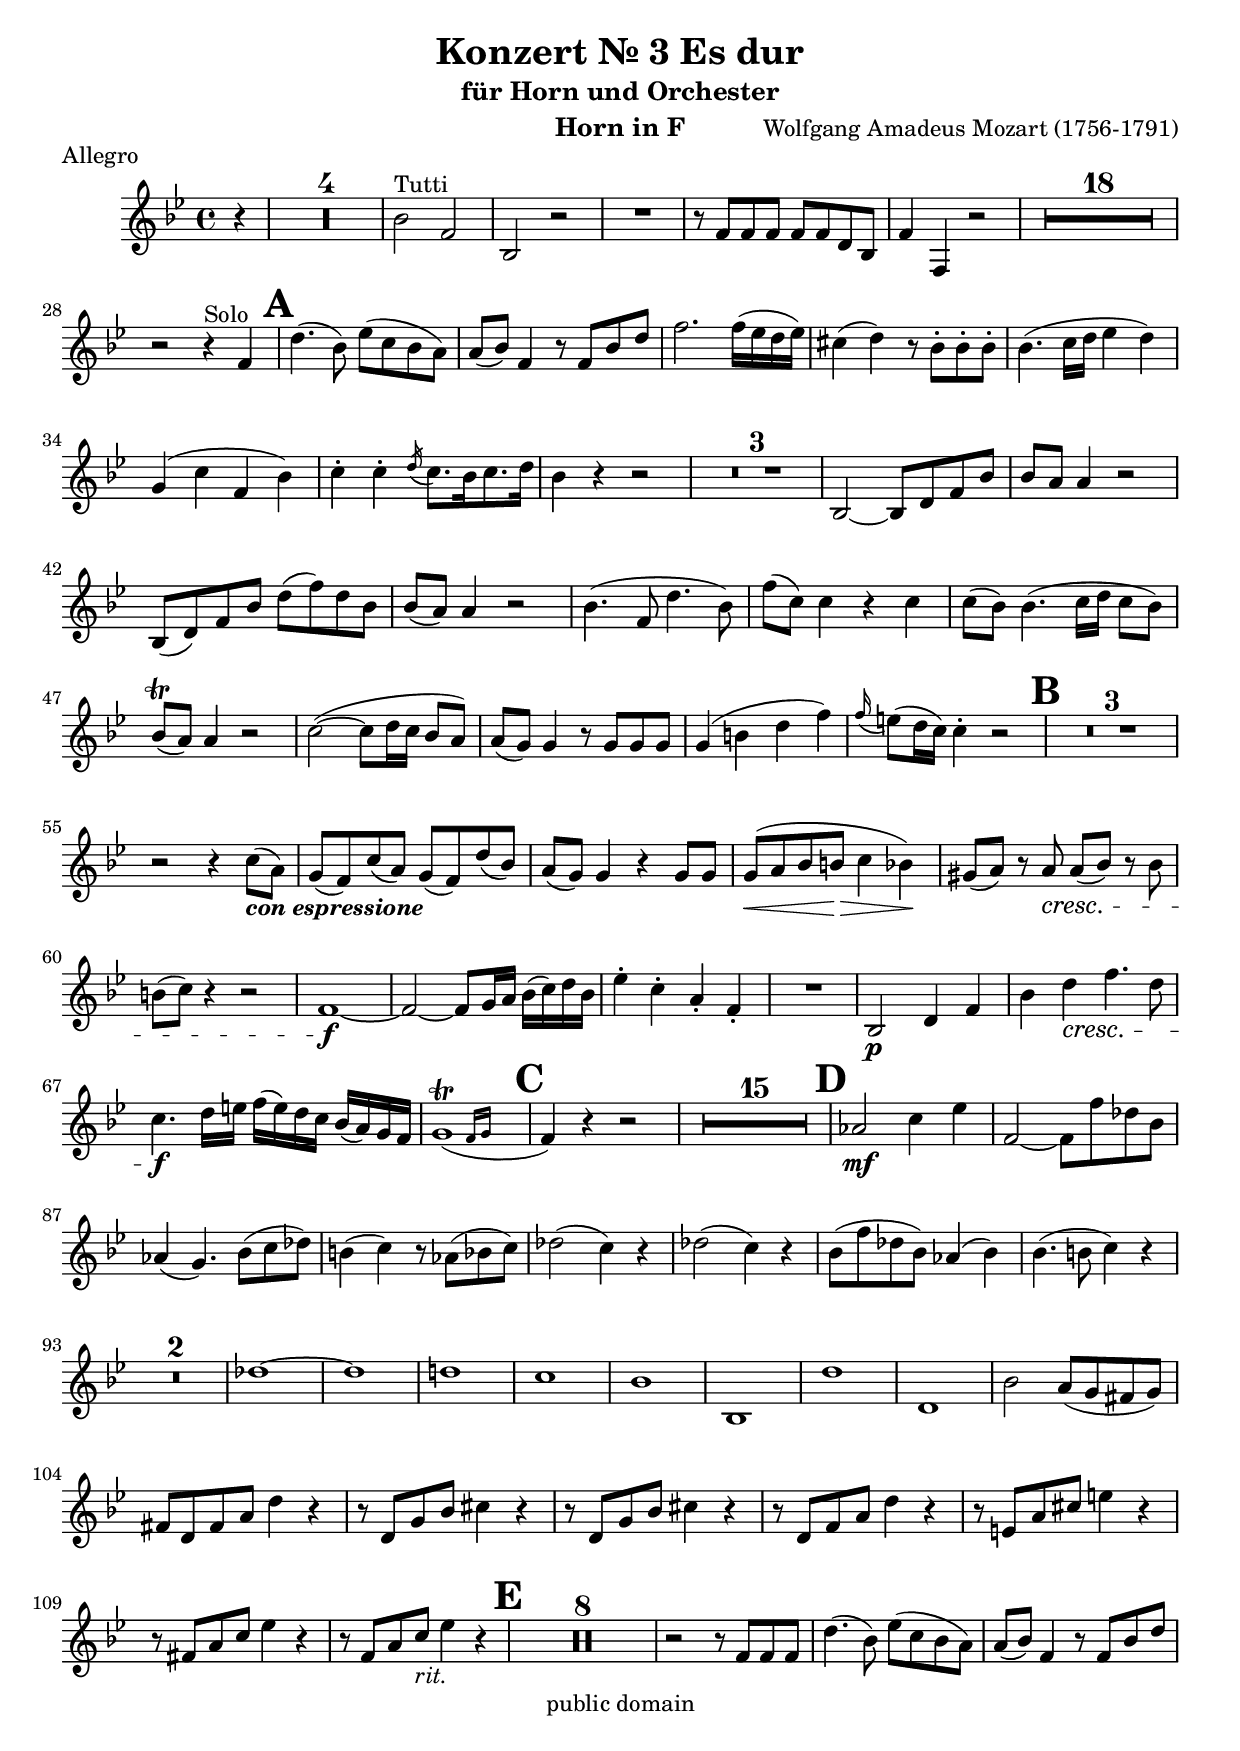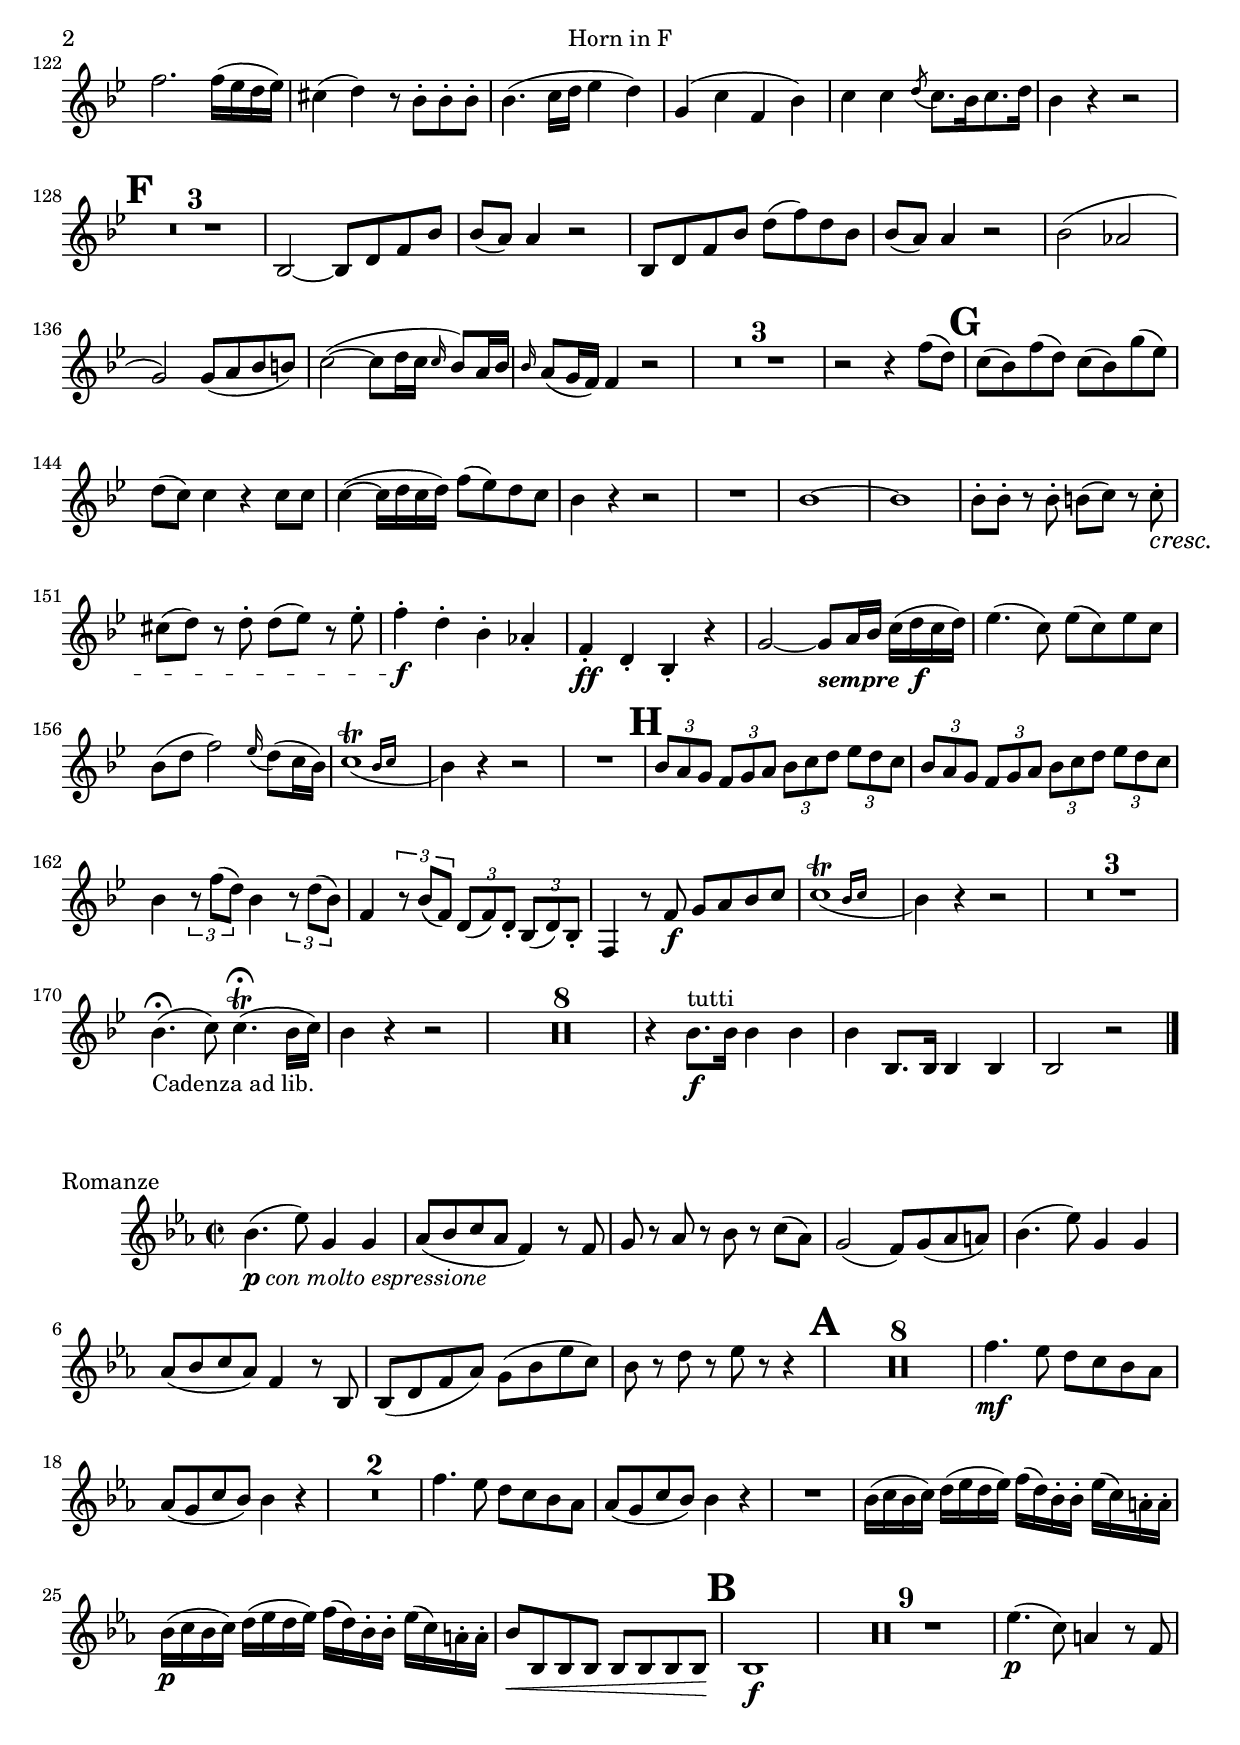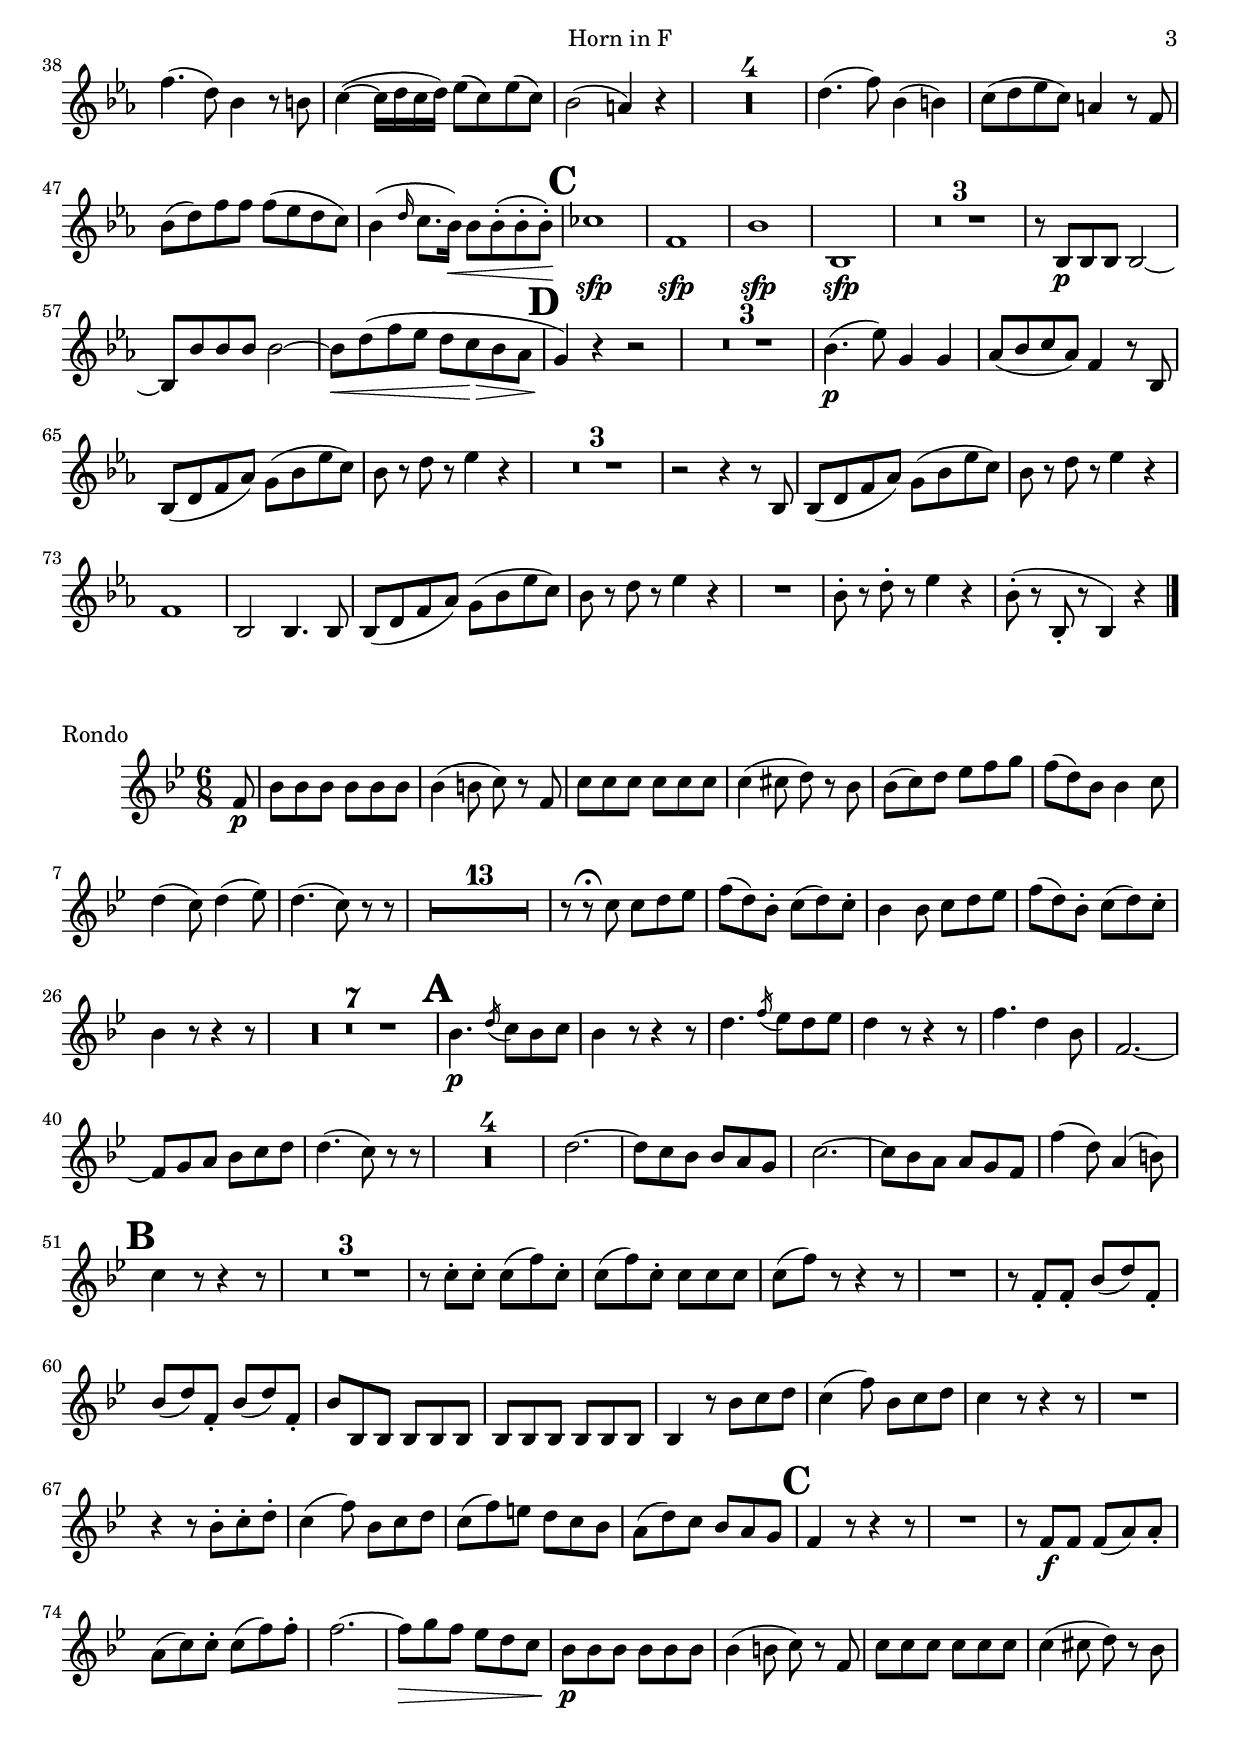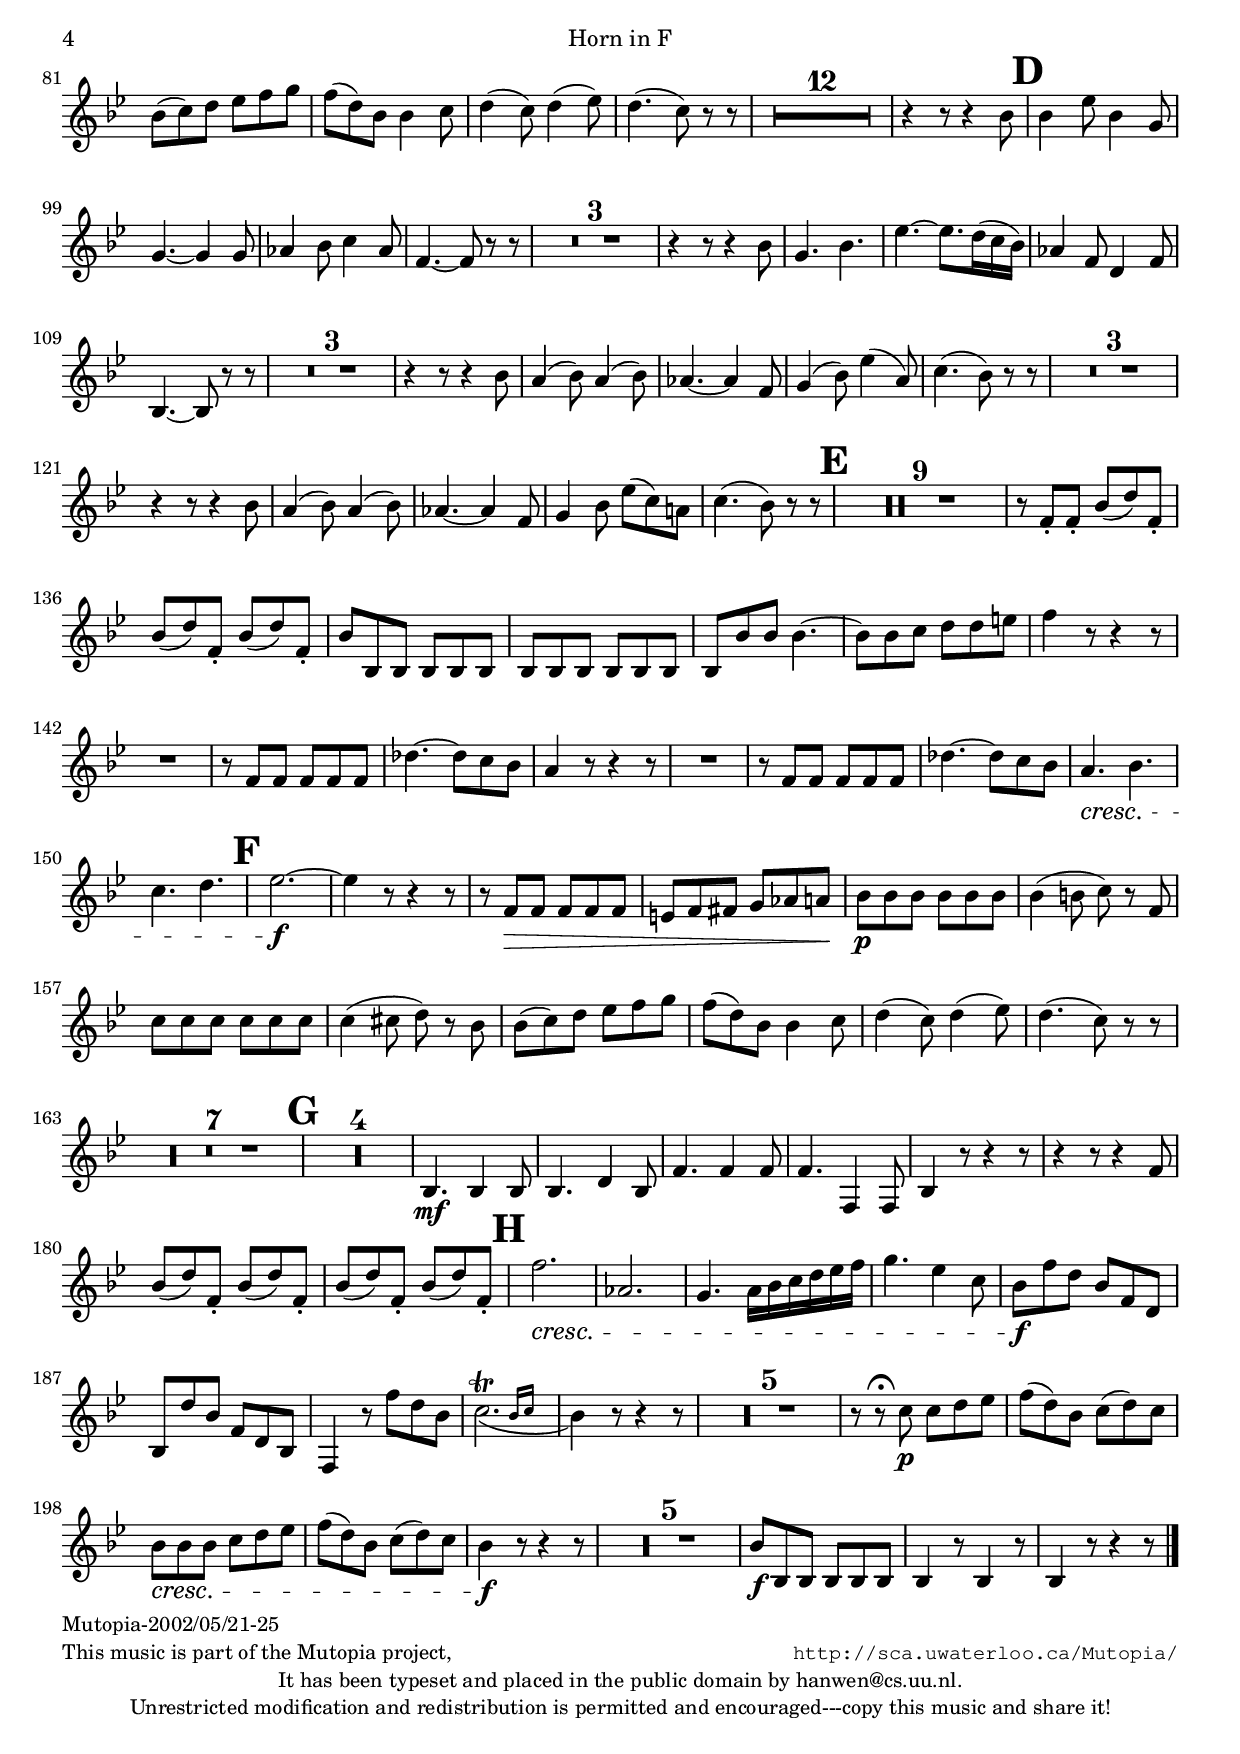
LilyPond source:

\header{
  title = "Konzert Nr. 3 Es dur"
  subtitle = "für Horn und Orchester"
  composer = "Wolfgang Amadeus Mozart (1756-1791)"
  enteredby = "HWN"
  opus = "KV 447"

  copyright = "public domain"
  instrument = "Horn in F"
  editor = "Henri Kling"
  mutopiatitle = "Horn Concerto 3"
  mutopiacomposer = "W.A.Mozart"
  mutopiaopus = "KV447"
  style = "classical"
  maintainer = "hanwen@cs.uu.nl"
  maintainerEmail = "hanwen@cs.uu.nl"
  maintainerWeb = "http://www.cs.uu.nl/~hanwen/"	
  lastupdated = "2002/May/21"
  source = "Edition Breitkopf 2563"
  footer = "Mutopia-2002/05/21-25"

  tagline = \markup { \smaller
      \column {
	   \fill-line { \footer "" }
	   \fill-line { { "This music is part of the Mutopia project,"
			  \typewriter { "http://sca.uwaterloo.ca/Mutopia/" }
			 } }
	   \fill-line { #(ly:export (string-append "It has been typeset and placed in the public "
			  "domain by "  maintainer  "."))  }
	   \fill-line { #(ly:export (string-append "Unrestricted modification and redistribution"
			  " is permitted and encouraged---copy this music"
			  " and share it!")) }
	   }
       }
}
%{

This is the Mozart 3 for horn.  It's from an Edition Breitkopf EB
2563, edited by Henri Kling. Henri Kling (1842-1918) was a horn
virtuoso that taught in Geneva. 

%}

\version "2.5.13"

% 

longgrace = \override Stem  #'stroke-style = #'()
endlonggrace = \revert Stem #'stroke-style
ritenuto = \markup { \italic  "rit." }

\version "2.10.0"
  
cresc =  {
    #(ly:export (make-event-chord (list (make-span-event 'CrescendoEvent START)))) 
    \set crescendoText =  \markup { \italic \bold "cresc." }
    \set crescendoSpanner =  #'text
}

\layout {
    \context {
        \Score
        skipBars = ##t
        midiInstrument = #"french horn"
        %% try to mimic Breitkopf
        \override RehearsalMark #'padding = #1
        \override MultiMeasureRest #'padding = #0.5
        restNumberThreshold = #1

	\override RehearsalMark #'font-series = #'bold
	\override RehearsalMark #'font-size = #4.5

        \override Beam #'thickness = #0.6
        \override Beam #'space-function = #(lambda (beam mult) 0.8)
    }
    \context {
        \Staff
        \override VerticalAxisGroup #'minimum-Y-extent = #'(-2.5 . 3.5)
    }
}

\paper{

    % #(define fonts my-sheet)

    % stress page breaking on a6 paper:
    % line-width = 80 \mm
    % paper-width = 105 \mm
    % paper-height = 149 \mm
    
    indent = 10. \mm
    line-width = 189. \mm
    ragged-last-bottom = ##f

}


\version "2.3.4"
% 

longgrace = \override Stem  #'stroke-style = #'()
endlonggrace = \revert Stem #'stroke-style
ritenuto = \markup { \italic  "rit." }

\version "2.10.0"
  
cresc =  {
    #(ly:export (make-event-chord (list (make-span-event 'CrescendoEvent START)))) 
    \set crescendoText =  \markup { \italic \bold "cresc." }
    \set crescendoSpanner =  #'text
}

\layout {
    \context {
        \Score
        skipBars = ##t
        midiInstrument = #"french horn"
        %% try to mimic Breitkopf
        \override RehearsalMark #'padding = #1
        \override MultiMeasureRest #'padding = #0.5
        restNumberThreshold = #1

	\override RehearsalMark #'font-series = #'bold
	\override RehearsalMark #'font-size = #4.5

        \override Beam #'thickness = #0.6
        \override Beam #'space-function = #(lambda (beam mult) 0.8)
    }
    \context {
        \Staff
        \override VerticalAxisGroup #'minimum-Y-extent = #'(-2.5 . 3.5)
    }
}

\paper{

    % #(define fonts my-sheet)

    % stress page breaking on a6 paper:
    % line-width = 80 \mm
    % paper-width = 105 \mm
    % paper-height = 149 \mm
    
    indent = 10. \mm
    line-width = 189. \mm
    ragged-last-bottom = ##f

}



allegro =
	
	\relative c'
{
	\time 4/4
	\key c \major
	\partial 4
	r4 
	|
	R1*4
	c'2^"Tutti" g
	c, r
	R1*1
	r8 g' g g  g g e c
	g'4 g, r2
	R1*18
	r2 r4^"Solo" g'4 |
	\mark "A"
	e'4. ( c8)  f[ (d c  b) ]
	 b[( c)] g4 r8  g[ c e]
	g2.   g16[( f e  f)]
	dis4 ( e4) r8  c8[-. c-. c-.]
	c4.(  d16[ e]  f4  e)
	a,( d g, c)
	d-. d-. \grace {
  \override Stem  #'stroke-style = #"grace"
   e16( 
  \revert Stem #'stroke-style }
 d8.[) c16 d8. e16]
	c4 r r2
	R1*3
	c,2 ~  c8[ e g c]
	 c[  b ] b4 r2
	 c,8[ ( e) g c]  e[( g) e c]
	 c[( b)] b4 r2
	c4.( g8 e'4. c8)
	 g'[( d) ] d4 r4 d
	 d8[ ( c)] c4.(  d16[ e]  d8[  c)]
	 c8[(\trill  b)] b4 r2 |
	d2( ~   d8[ e16 d]  c8[  b)] |
	 b[( a)] a4 r8  a[ a a]
	a4( cis e  g)
	\grace {
  \override Stem  #'stroke-style = #"grace"
   \longgrace g16( \endlonggrace 
  \revert Stem #'stroke-style }

	 fis8[)( e16  d)] d4-. r2 | 
	\mark "B"
	R1*3
	r2 r4  d8[(_\markup { \italic \bold "con espressione" } b) ]
	 a[(  g) d'(  b)]  a[(  g) e'(  c) ]
	 b8[(  a)] a4 r4  a8[ a]
	 a[( \< b c cis\!\> ]  d4  c\!)
	 ais8[( b)] r8 \cresc b  b[( c)] r c
	 cis[ ( d)] r4 r2
	\endcresc g,1\f ~ g2 ~  g8[ a16 b]  c[( d) e c]
	%% 64
	f4-. d-. b-. g-.
	R1

	c,2\p e4 g c \cresc e g4. e8 |
	\endcresc d4.\f  e16[ fis]  g[ ( fis) e d]  c[( b) a g]

	<< a1(\trill
	  { s2 \grace {
  \override Stem   #'stroke-style = #"grace"
    g16[ a] 
  \revert Stem #'stroke-style }
 } >>
	\mark "C"
	 g4) r r2
	R1*15
	\mark "D"
	bes2\mf d4 f
	g,2~  g8[ g' es c]|
	bes4(  a4.)  c8[( d  es)]
	cis4( d) r8  bes[ (c  d)]
	es2 ( d4) r
	es2 ( d4) r
	 c8[( g' es  c)] bes4( c)
	c4.( cis8  d4) r
	R1*2
	es1~es1|
	e!
	d
	c
	c,
	e'
	e,
	c'2  b8[( a gis  a)]
	 gis8[ e gis b ] e4 r |
	r8  e,[ a c] dis4 r
	r8  e,[ a c] dis4 r
	r8  e,[ g b] e4 r
	r8  fis,[ b dis] fis4 r
	r8  gis,[ b d] f4 r
	r8  g,[ b d_\ritenuto ] f4 r
	\mark  "E"
	R1*8
	r2 r8  g,[ g g]
	e'4.( c8)  f[( d c  b)]
	 b[( c)] g4 r8  g[ c e] |
	g2.   g16[( f e  f)]
	dis4( e) r8  c[-. c-. c-.]
	c4.(  d16[ e] f4  e)
	a, ( d g,  c)
	d d 
	    \grace {
  \override Stem   #'stroke-style = #"grace"
   e8( 
  \revert Stem #'stroke-style }

	   d8.[) c16 d8. e16] 
	c4 r r2
	\mark "F"
	R1*3
	c,2~ c8[ e g c]
	 c8[( b)] b4 r2
	 c,8[ e g c ]  e[ ( g) e c]
	 c[( b)] b4 r2
	c2 (bes  a)  a8[(b c  cis)]
	d2( ~  d8[ e16 d] \grace {
  \override Stem   #'stroke-style = #"grace"
   \longgrace d16( \endlonggrace 
  \revert Stem #'stroke-style }
 c8[) b16  c)]
	\grace {
  \override Stem   #'stroke-style = #"grace"
   \longgrace c16 \endlonggrace 
  \revert Stem #'stroke-style }
 b8[( a16  g)] g4 r2 |
	R1*3
	r2 r4  g'8[( e)]
	\mark "G"
	 d[( c) g'( e)]  d[( c) a'( f)]
	 e[( d)] d4 r  d8[ d]
	d4(~  d16[ e d  e)]  g8[( f) e d] |
	c4 r r2
	R1
	c1 ~
	c |
	 c8[-. c-.] r c-.  cis[( d)] r\cresc d-. |
	 dis[( e)] r e-.  e[( f)] r f-. |
	g4-.\f\endcresc  e-. c-. bes-. |
	g-.\ff e-. c-. r |
	a'2 ~  a8[_""_\markup { \bold \italic "sempre " \dynamic "f" }  b16 c]  d[( e d  e)]

	
	f4. ( d8)  f8[ ( d) f d]
	 c[ (e]  g2) \grace {
  \override Stem   #'stroke-style = #"grace"
   \longgrace f16(  \endlonggrace 
  \revert Stem #'stroke-style }
  e8[)( d16  c)]

	<< d1\trill _(
	  { s2 \grace {
  \override Stem   #'stroke-style = #"grace"
    c16[ d] 
  \revert Stem #'stroke-style }
 } >>
	
	 c4) r r2
	R1 |
	\mark "H"
	\times 2/3 {  c8[ b a ] } \times 2/3 {  g[ a b] }
	  \times 2/3 {  c[ d e] } \times 2/3 {  f[ e d] } |
	\times 2/3 {  c[ b a ] } \times 2/3 {  g[ a b] }
	  \times 2/3 {  c[ d e] } \times 2/3 {  f[ e d] }|
	c4 \times 2/3 {  r8  g'[( e)]} c4 \times 2/3 {  r8  e[ ( c)]} |
	g4 \times 2/3 {  r8  c8[( g)] } \times 2/3 {  e[ ( g) e-. ] } \times 2/3 {  c[ ( e) c-.] }|
	g4 r8 g'\f  a[ b c d]|

	<< d1_(\trill
	  { s2 \grace {
  \override Stem   #'stroke-style = #"grace"
    c16[ d] 
  \revert Stem #'stroke-style }
 }  >>
	 c4) r r2
	R1*3

	c4.^\fermata_"Cadenza ad lib." ( d8) d4.\trill^\fermata (  c16[  d)] 
	c4 r r2
	R1*8
	r4  c8.[^"tutti"\f c16] c4 c
	c  c,8.[ c16] c4 c|
	c2 r2 \bar "|."
	
}


\version "2.5.13"
% 

longgrace = \override Stem  #'stroke-style = #'()
endlonggrace = \revert Stem #'stroke-style
ritenuto = \markup { \italic  "rit." }

\version "2.10.0"
  
cresc =  {
    #(ly:export (make-event-chord (list (make-span-event 'CrescendoEvent START)))) 
    \set crescendoText =  \markup { \italic \bold "cresc." }
    \set crescendoSpanner =  #'text
}

\layout {
    \context {
        \Score
        skipBars = ##t
        midiInstrument = #"french horn"
        %% try to mimic Breitkopf
        \override RehearsalMark #'padding = #1
        \override MultiMeasureRest #'padding = #0.5
        restNumberThreshold = #1

	\override RehearsalMark #'font-series = #'bold
	\override RehearsalMark #'font-size = #4.5

        \override Beam #'thickness = #0.6
        \override Beam #'space-function = #(lambda (beam mult) 0.8)
    }
    \context {
        \Staff
        \override VerticalAxisGroup #'minimum-Y-extent = #'(-2.5 . 3.5)
    }
}

\paper{

    % #(define fonts my-sheet)

    % stress page breaking on a6 paper:
    % line-width = 80 \mm
    % paper-width = 105 \mm
    % paper-height = 149 \mm
    
    indent = 10. \mm
    line-width = 189. \mm
    ragged-last-bottom = ##f

}



romanze =  \relative c' {
	\key f \major
	\time 2/2
	\set Score.skipBars =  ##t

	c'4.( _\markup { \dynamic "p" \italic { "" con molto espressione } }
		 f8) a,4 a
	 bes8[( c d bes]  g4) r8 g
	a r bes r c r  d[( bes)]
	a2(  g8[) a( bes  b)]
	c4. ( f8) a,4 a |
	% 6 
	 bes8[ (c d bes)] g4 r8 c,
	 c8[( e g  bes)]  a[( c f  d)]
	c r e r f r r4
	\mark "A"
	R1*8
	g4.\mf f8   e[ d c bes]
	% 18
	 bes[( a d  c)] c4 r
	R1*2
	g'4. f8  e[ d c bes]
	 bes[ (a d  c)] c4 r
	R1
	% 25
	 c16[ ( d c  d)]  e[ ( f e  f)]  g[( e) c-. c-.]  f[( d) b-. b-.]
	 c16[\p ( d c  d)]  e[ ( f e  f)]  g[( e) c-. c-.]  f[( d) b-. b-.]
	 c8[ \< c, c c]  c[ c c c\!]
	\mark "B"
	c1\f
	R1*9
	f'4.(\p  d8) b4 r8 g
	g'4.( e8) c4 r8 cis |
	% 39
	d4(~  d16[ e d  e)]  f8[ ( d) f( d)]
	c2( b4) r
	R1*4
	e4. ( g8) c,4 ( cis)
	 d8[( e f  d)] b4 r8 g
	 c[ ( e) g g]  g[( f e  d)]
	c4(
	\grace {
  \override Stem   #'stroke-style = #"grace"
   \longgrace e16 \endlonggrace 
  \revert Stem #'stroke-style }

	 d8.[  c16) \< ]  c8[ c-.( c-. c)-.]\!
	\mark "C"

	%% this is a trick to get the sfp-s to align. 
	\override Hairpin   #'transparent = ##t
	des1\sfp \> 
	g,1\sfp\!  \> 
	c\sfp \!   \> 
	c,\sfp\!
	\revert Hairpin #'transparent 
	R1*3
	r8  c[\p c c] c2~
	 c8[ c' c c] c2~
	 c8[ \< e( g f]  e[  d\!\> c bes]
	\mark "D"
	a4\!) r r2
	R1*3
	c4.\p ( f8) a,4 a |
	 bes8[ (c d bes)] g4 r8 c,
	 c8[( e g  bes)]  a[( c f  d)]
	c r e r f4 r4
	R1*3
	r2 r4 r8 c,8
	 c8[( e g  bes)]  a[( c f  d)]
	c r e r f4 r4	
	g,1
	c,2 c4. c8
	 c8[( e g  bes)]  a[( c f  d)]
	c r e r f4 r4			% -. ? 

	R1
	c8-.   r e-. r f4 r4

	% Finish with F if played separately 
	c8-.(   r c,-. r  c4) r4| 
	\bar "|."
}



\version "2.11.61"

% \include "mozart-hrn3-defs.ily"

rondotheme =  \relative c' {
	 c'8[ c c]  c[ c c]
	c4( cis8  d) r g,
	 d'8[ d d]  d[ d d]
	d4( dis8  e) r c |
	 c[( d) e]  f[ g a]
	 g[ ( e) c] c4 d8
	e4( d8) e4( f8)
	e4.( d8) r r |
}

lipbreaker =  \relative c'
{
 	r8  g'[-. g-.]  c[( e) g,-.]
	 c[( e) g,-.]  c[( e) g,-.]
	 c[ c, c]  c[ c c]
	 c[ c c]  c[ c c]
}

rightsixteenth = { \set stemLeftBeamCount =  1
  \set stemRightBeamCount =  2 }
leftsixteenth = { \set stemLeftBeamCount =  2
  \set stemRightBeamCount =  1 }
bothsixteenth = { \set stemLeftBeamCount =  2
  \set stemRightBeamCount =  2 }

rondo =  	\relative c'
{
	\partial 8
	\time 6/8
	\key c \major
	
	g'8\p |
	
	\rondotheme
	
	R2.*13 |
	r8 r^\fermata d'  d[ e f]
	 g[ ( e) c-.]  d[( e) d-.]
	c4 c8  d[ e f]
	 g[( e) c-.]  d[( e) d-.]
	c4 r8 r4 r8 |
	R2.*7
	\mark  "A"
	c4.\p \grace {
  \override Stem   #'stroke-style = #"grace"
   e16( 
  \revert Stem #'stroke-style }
  d8[) c d]
	c4 r8 r4 r8
	e4. \grace {
  \override Stem   #'stroke-style = #"grace"
   g16( 
  \revert Stem #'stroke-style }
  f8[) e f]
	e4 r8 r4 r8
	g4. e4 c8
	g2.~
	 g8[ a b]  c[ d e ]
	e4.( d8) r r
	R2.*4
	e2.~ |
	 e8[ d c]  c[ b a]
	d2.~
	 d8[ c b]  b[ a g]
	g'4( e8) b4( cis8)
	\mark "B"
	d4 r8 r4 r8
	R2.*3 |
	r8  d[-. d-.]  d[( g) d-.]
	 d[( g) d-.]  d[ d d]
	 d[( g)] r r4 r8
	R2.*1
	\lipbreaker
	c,,4 r8  c'[ d e]
	d4( g8)  c,[ d e]
	d4 r8 r4 r8
	R2. |
	r4 r8  c[-. d-. e-.]
	d4( g8)  c,[ d e]
	 d[( g) fis]  e[ d c]
	 b[ ( e) d]  c[ b a]
	\mark "C"
	g4 r8 r4 r8
	R2. |
	%
	r8  g[\f g]  g[(  b) b-.]
	 b[( d) d-.]  d[( g) g-.]
	g2.~
	 g8[ \> a g]  f[ e d]
	<< \rondotheme
	  { s8\!\p } >>
	  
	R2.*12
	r4 r8 r4 c8
	\mark "D"
	c4 f8 c4 a8
	a4.~a4 a8
	bes4 c8 d4 bes8
	g4. ~ g8 r r
	R2.*3
	r4 r8 r4 c8
	a4. c
	f ~  f8.[ \rightsixteenth e16(  \bothsixteenth d  c)]
	bes4 g8 e4 g8
	c,4. ~ c8 r r
	R2.*3| 
	r4 r8 r4 c'8
	b4( c8) b4( c8)
	bes4. ~ bes4 g8
	a4 ( c8) f4 ( b,8)
	d4. ( c8) r r
	R2.*3| 
	r4 r8 r4 c8
	b4( c8) b4( c8)
	bes4. ~ bes4 g8
	a4 c8  f[ ( d) b!]
	d4. ( c8) r r
	\mark "E"
	R2.*9  |
	\lipbreaker 
	c,8[ c' c] c4.~
	c8[ c d]  e[ e fis] 
	g4 r8 r4 r8
	R2.
	r8  g,[ g]  g[ g g] |
	es'4. ~  es8[ d c]
	b4 r8 r4 r8
	R2. |
	r8  g[ g]  g[ g g]
	es'4. ~  es8[ d c]
	\cresc b4.  c4. d4. e4.
	\mark "F"
	\endcresc
	
	f2.\f ~ |
	f4 r8 r4 r8
	r8  g,[\> g]  g[ g g]
	
	% Edition breitkopf says a-flat (silly!)
	 fis[  g gis] 
		  a[ bes b]\!

	%% EB does the slur in the Rondo differently from the 1st adn 2nd time.
	%% why. Should check with MS.
	<< \rondotheme
	  { s8\p } >>
	R2.*7
	\mark "G"
	R2.*4
	c,4.\mf c4 c8
	c4. e4 c8
	g'4. g4 g8
	g4. g,4 g8
	c4 r8 r4 r8
	r4 r8 r4 g'8
	 c[ ( e) g,-.] 	 c[ ( e) g,-.]
	 c[ ( e) g,-.] 	 c[ ( e) g,-.]
	\mark "H"
	\cresc g'2.  bes,2.
	a4.  b16[ c d e f g]
	a4. f4 d8
	\endcresc c8[\f g' e]  c[ g e]
	 c[ e' c]   g[ e c]
	g4 r8  g''8[ e c]

	
	<< d2._(\trill
	  { s2 	\grace {
  \override Stem   #'stroke-style = #"grace"
     c16[ d] 
  \revert Stem #'stroke-style }
 } >>
	
	
	 c4) r8 r4 r8
	R2.*5
	r8 r8^\fermata d8\p  d[ e f]
	 g[ ( e) c]  d[( e) d]
	\cresc  c[  c c]  d[ e f]
	 g[( e) c]  d[( e) d]
	\endcresc c4\f  r8 r4 r8
	R2.*5
	 c8[\f c, c]  c[ c c]
	c4 r8 c4 r8

	% This is technically incorrect, since we started with an 8th
	% note pickup, but both eulenburg and EB do this as well.
	c4 r8 r4 r8 \bar "|."		
}



\paper {
    betweensystempadding = 0.0
    betweensystemspace = 20 \mm
}


\book {
    \score {
	{ \transpose c' bes \allegro }
	\layout { }
	\header { piece = "Allegro" opus = "" }	
	\midi { \tempo 4=90 }
    }

    \score {
	{ \transpose c' bes \romanze }
	\header { piece = "Romanze" opus = "" }	
	\midi { \tempo 4 = 70  }
	\layout {}
    }

    \score
    {
	{ \transpose c' bes \rondo }
	\header { piece = "Rondo" opus = "" }
	\midi { \tempo 4 = 100 }
	\layout { }
    }
}

%% Local Variables:
%% coding: utf-8
%% End:
